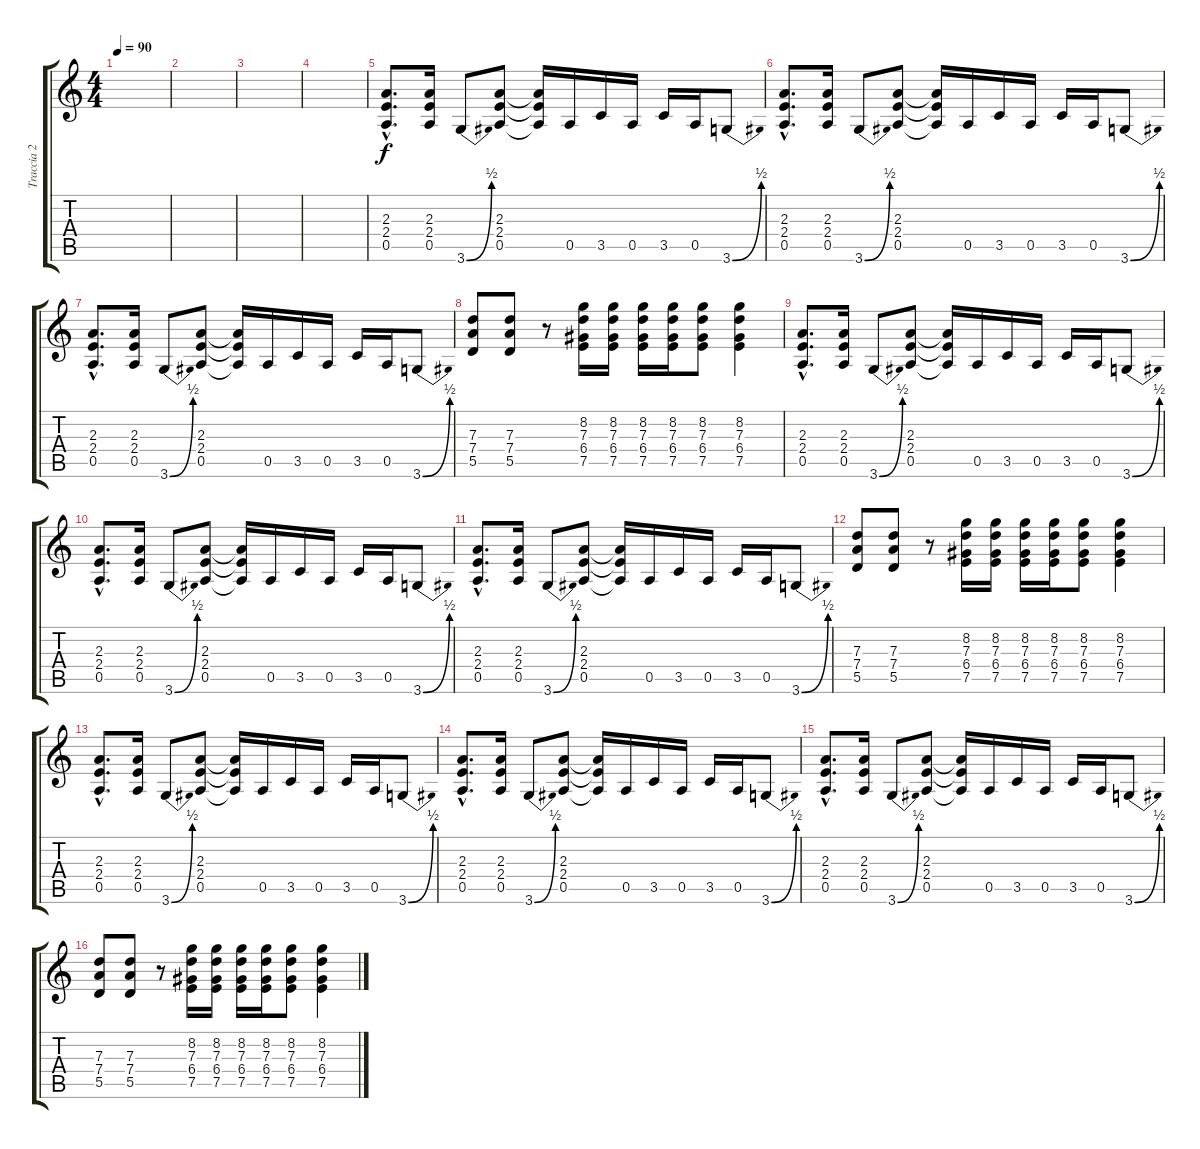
\track ("Traccia 2" "Traccia 2") {instrument distortionguitar}
\staff {score tabs}
\tuning (E4 B3 G3 D3 A2 E2) {hide}
\ts (4 4)
\tempo 90
\clef g2
\ks c
|
|
|
|
(2.3{hac} 2.4{hac} 0.5{hac}).8{d} (2.3 2.4 0.5).16 3.6{be (bend 0 0 60 2)}.8 (2.3 2.4 0.5).8 (2.3{t} 2.4{t} 0.5{t}).16 0.5.16 3.5.16 0.5.16 3.5.16 0.5.16 3.6{be (bend 0 0 60 2)}.8 |
(2.3{hac} 2.4{hac} 0.5{hac}).8{d} (2.3 2.4 0.5).16 3.6{be (bend 0 0 60 2)}.8 (2.3 2.4 0.5).8 (2.3{t} 2.4{t} 0.5{t}).16 0.5.16 3.5.16 0.5.16 3.5.16 0.5.16 3.6{be (bend 0 0 60 2)}.8 |
(2.3{hac} 2.4{hac} 0.5{hac}).8{d} (2.3 2.4 0.5).16 3.6{be (bend 0 0 60 2)}.8 (2.3 2.4 0.5).8 (2.3{t} 2.4{t} 0.5{t}).16 0.5.16 3.5.16 0.5.16 3.5.16 0.5.16 3.6{be (bend 0 0 60 2)}.8 |
(7.3 7.4 5.5).8 (7.3 7.4 5.5).8 r.8 (8.2 7.3 6.4 7.5).16 (8.2 7.3 6.4 7.5).16 (8.2 7.3 6.4 7.5).16 (8.2 7.3 6.4 7.5).16 (8.2 7.3 6.4 7.5).8 (8.2 7.3 6.4 7.5).4 |
(2.3{hac} 2.4{hac} 0.5{hac}).8{d} (2.3 2.4 0.5).16 3.6{be (bend 0 0 60 2)}.8 (2.3 2.4 0.5).8 (2.3{t} 2.4{t} 0.5{t}).16 0.5.16 3.5.16 0.5.16 3.5.16 0.5.16 3.6{be (bend 0 0 60 2)}.8 |
(2.3{hac} 2.4{hac} 0.5{hac}).8{d} (2.3 2.4 0.5).16 3.6{be (bend 0 0 60 2)}.8 (2.3 2.4 0.5).8 (2.3{t} 2.4{t} 0.5{t}).16 0.5.16 3.5.16 0.5.16 3.5.16 0.5.16 3.6{be (bend 0 0 60 2)}.8 |
(2.3{hac} 2.4{hac} 0.5{hac}).8{d} (2.3 2.4 0.5).16 3.6{be (bend 0 0 60 2)}.8 (2.3 2.4 0.5).8 (2.3{t} 2.4{t} 0.5{t}).16 0.5.16 3.5.16 0.5.16 3.5.16 0.5.16 3.6{be (bend 0 0 60 2)}.8 |
(7.3 7.4 5.5).8 (7.3 7.4 5.5).8 r.8 (8.2 7.3 6.4 7.5).16 (8.2 7.3 6.4 7.5).16 (8.2 7.3 6.4 7.5).16 (8.2 7.3 6.4 7.5).16 (8.2 7.3 6.4 7.5).8 (8.2 7.3 6.4 7.5).4 |
(2.3{hac} 2.4{hac} 0.5{hac}).8{d} (2.3 2.4 0.5).16 3.6{be (bend 0 0 60 2)}.8 (2.3 2.4 0.5).8 (2.3{t} 2.4{t} 0.5{t}).16 0.5.16 3.5.16 0.5.16 3.5.16 0.5.16 3.6{be (bend 0 0 60 2)}.8 |
(2.3{hac} 2.4{hac} 0.5{hac}).8{d} (2.3 2.4 0.5).16 3.6{be (bend 0 0 60 2)}.8 (2.3 2.4 0.5).8 (2.3{t} 2.4{t} 0.5{t}).16 0.5.16 3.5.16 0.5.16 3.5.16 0.5.16 3.6{be (bend 0 0 60 2)}.8 |
(2.3{hac} 2.4{hac} 0.5{hac}).8{d} (2.3 2.4 0.5).16 3.6{be (bend 0 0 60 2)}.8 (2.3 2.4 0.5).8 (2.3{t} 2.4{t} 0.5{t}).16 0.5.16 3.5.16 0.5.16 3.5.16 0.5.16 3.6{be (bend 0 0 60 2)}.8 |
(7.3 7.4 5.5).8 (7.3 7.4 5.5).8 r.8 (8.2 7.3 6.4 7.5).16 (8.2 7.3 6.4 7.5).16 (8.2 7.3 6.4 7.5).16 (8.2 7.3 6.4 7.5).16 (8.2 7.3 6.4 7.5).8 (8.2 7.3 6.4 7.5).4
